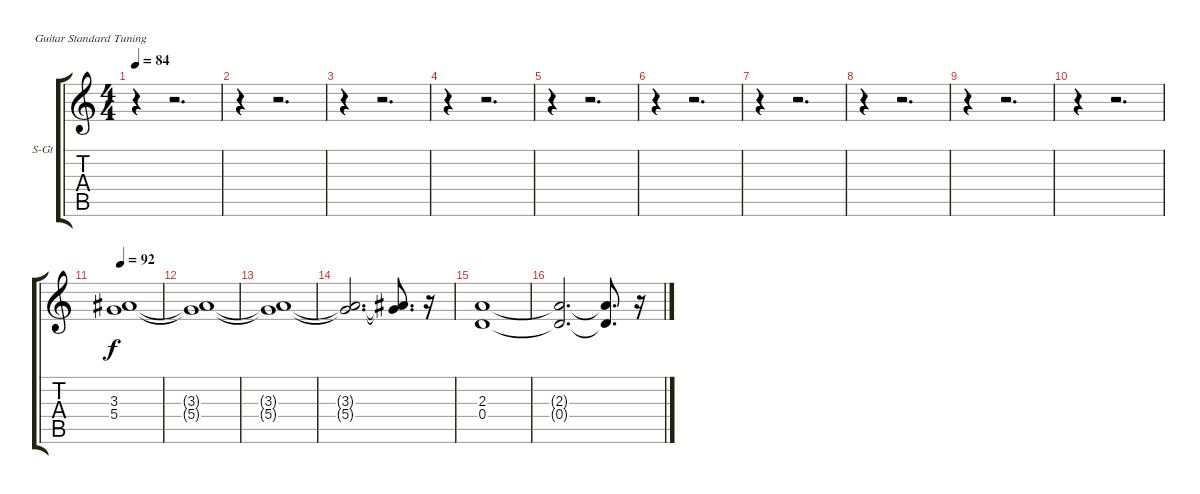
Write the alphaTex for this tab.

\bracketExtendMode groupsimilarinstruments
\firstSystemTrackNameOrientation horizontal
\otherSystemsTrackNameOrientation horizontal
\track ("clavier" "S-Gt") {instrument synthstrings1}
\staff {score tabs}
\tuning (E4 B3 G3 D3 A2 E2)
\displaytranspose 12
\ts (4 4)
\tempo 84
\clef g2
\ks c
r.4{dy f instrument synthstrings1} r.2{d} |
r.4 r.2{d} |
r.4 r.2{d} |
r.4 r.2{d} |
r.4 r.2{d} |
r.4 r.2{d} |
r.4 r.2{d} |
r.4 r.2{d} |
r.4 r.2{d} |
r.4 r.2{d} |
\tempo 92
(3.3 5.4).1 |
(3.3{t} 5.4{t}).1 |
(3.3{t} 5.4{t}).1 |
(3.3{t} 5.4{t}).2{d} (3.3{t} 5.4{t}).8{d} r.16 |
(2.3 0.4).1 |
(2.3{t} 0.4{t}).2{d} (2.3{t} 0.4{t}).8{d} r.16
